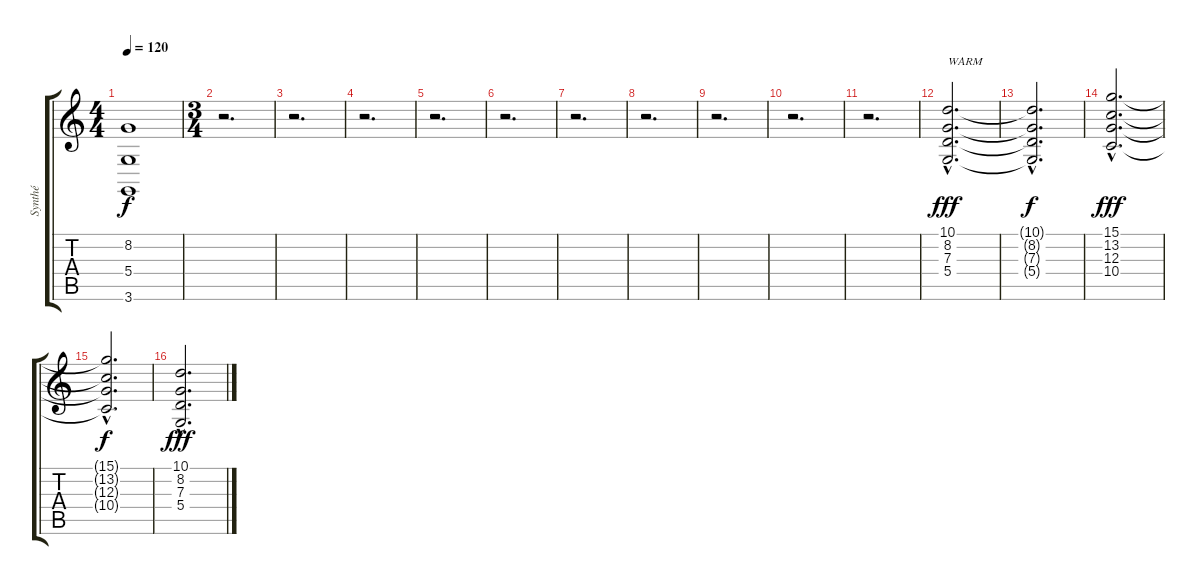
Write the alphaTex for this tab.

\track ("Synthé" "Synthé") {instrument pad2warm}
\staff {score tabs}
\tuning (E4 B3 G3 D3 A2 E2) {hide}
\ts (4 4)
\tempo 120
\clef g2
\ks c
(8.2{t} 5.4{t} 3.6{t}).1{dy f volume 3 instrument churchorgan} |
\ts (3 4)
r.2{d} |
r.2{d} |
r.2{d} |
r.2{d} |
r.2{d} |
r.2{d} |
r.2{d} |
r.2{d} |
r.2{d} |
r.2{d} |
(10.1{hac} 8.2{hac} 7.3{hac} 5.4{hac}).2{d txt "WARM" dy fff volume 12 instrument pad2warm} |
(10.1{hac t} 8.2{hac t} 7.3{hac t} 5.4{hac t}).2{d dy f} |
(15.1{hac} 13.2{hac} 12.3{hac} 10.4{hac}).2{d dy fff} |
(15.1{hac t} 13.2{hac t} 12.3{hac t} 10.4{hac t}).2{d dy f} |
(10.1{hac} 8.2{hac} 7.3{hac} 5.4{hac}).2{d dy fff}
